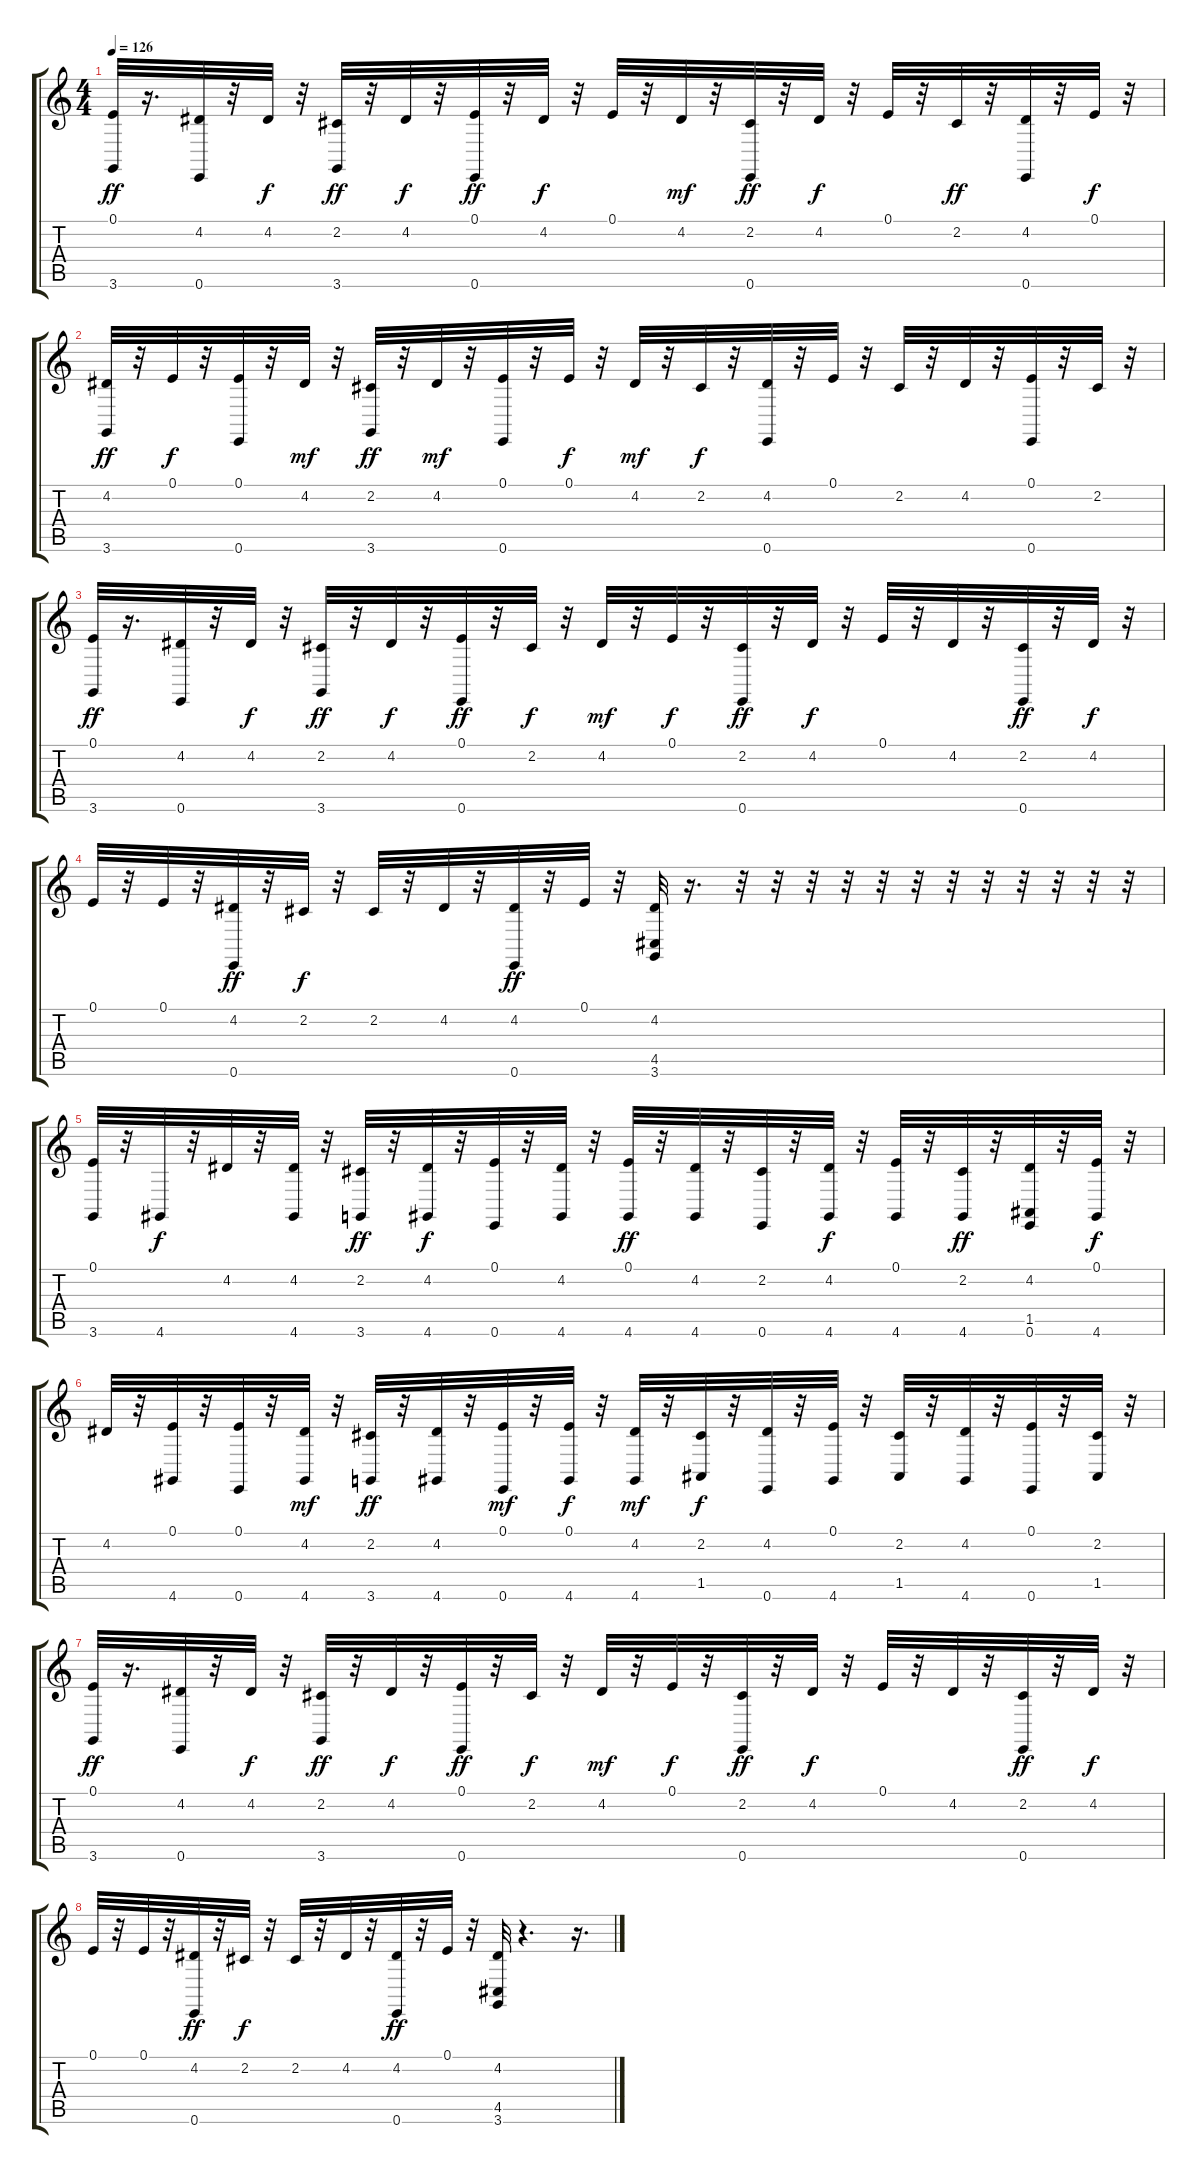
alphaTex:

\track "" {instrument brightacousticpiano}
\staff {score tabs}
\tuning (E4 B3 G3 D3 A2 E2) {hide}
\ts (4 4)
\tempo 126
\clef g2
\ks c
(0.1 3.6).32{dy ff} r.16{d} (4.2 0.6).32 r.32 4.2.32{dy f} r.32 (2.2 3.6).32{dy ff} r.32 4.2.32{dy f} r.32 (0.1 0.6).32{dy ff} r.32 4.2.32{dy f} r.32 0.1.32 r.32 4.2.32{dy mf} r.32 (2.2 0.6).32{dy ff} r.32 4.2.32{dy f} r.32 0.1.32 r.32 2.2.32{dy ff} r.32 (4.2 0.6).32 r.32 0.1.32{dy f} r.32 |
(4.2 3.6).32{dy ff} r.32 0.1.32{dy f} r.32 (0.1 0.6).32 r.32 4.2.32{dy mf} r.32 (2.2 3.6).32{dy ff} r.32 4.2.32{dy mf} r.32 (0.1 0.6).32 r.32 0.1.32{dy f} r.32 4.2.32{dy mf} r.32 2.2.32{dy f} r.32 (4.2 0.6).32 r.32 0.1.32 r.32 2.2.32 r.32 4.2.32 r.32 (0.1 0.6).32 r.32 2.2.32 r.32 |
(0.1 3.6).32{dy ff} r.16{d} (4.2 0.6).32 r.32 4.2.32{dy f} r.32 (2.2 3.6).32{dy ff} r.32 4.2.32{dy f} r.32 (0.1 0.6).32{dy ff} r.32 2.2.32{dy f} r.32 4.2.32{dy mf} r.32 0.1.32{dy f} r.32 (2.2 0.6).32{dy ff} r.32 4.2.32{dy f} r.32 0.1.32 r.32 4.2.32 r.32 (2.2 0.6).32{dy ff} r.32 4.2.32{dy f} r.32 |
0.1.32 r.32 0.1.32 r.32 (4.2 0.6).32{dy ff} r.32 2.2.32{dy f} r.32 2.2.32 r.32 4.2.32 r.32 (4.2 0.6).32{dy ff} r.32 0.1.32 r.32 (4.2 4.5 3.6).32 r.16{d} r.32 r.32 r.32 r.32 r.32 r.32 r.32 r.32 r.32 r.32 r.32 r.32 |
(0.1 3.6).32 r.32 4.6.32{dy f} r.32 4.2.32 r.32 (4.2 4.6).32 r.32 (2.2 3.6).32{dy ff} r.32 (4.2 4.6).32{dy f} r.32 (0.1 0.6).32 r.32 (4.2 4.6).32 r.32 (0.1 4.6).32{dy ff} r.32 (4.2 4.6).32 r.32 (2.2 0.6).32 r.32 (4.2 4.6).32{dy f} r.32 (0.1 4.6).32 r.32 (2.2 4.6).32{dy ff} r.32 (4.2 1.5 0.6).32 r.32 (0.1 4.6).32{dy f} r.32 |
4.2.32 r.32 (0.1 4.6).32 r.32 (0.1 0.6).32 r.32 (4.2 4.6).32{dy mf} r.32 (2.2 3.6).32{dy ff} r.32 (4.2 4.6).32 r.32 (0.1 0.6).32{dy mf} r.32 (0.1 4.6).32{dy f} r.32 (4.2 4.6).32{dy mf} r.32 (2.2 1.5).32{dy f} r.32 (4.2 0.6).32 r.32 (0.1 4.6).32 r.32 (2.2 1.5).32 r.32 (4.2 4.6).32 r.32 (0.1 0.6).32 r.32 (2.2 1.5).32 r.32 |
(0.1 3.6).32{dy ff} r.16{d} (4.2 0.6).32 r.32 4.2.32{dy f} r.32 (2.2 3.6).32{dy ff} r.32 4.2.32{dy f} r.32 (0.1 0.6).32{dy ff} r.32 2.2.32{dy f} r.32 4.2.32{dy mf} r.32 0.1.32{dy f} r.32 (2.2 0.6).32{dy ff} r.32 4.2.32{dy f} r.32 0.1.32 r.32 4.2.32 r.32 (2.2 0.6).32{dy ff} r.32 4.2.32{dy f} r.32 |
0.1.32 r.32 0.1.32 r.32 (4.2 0.6).32{dy ff} r.32 2.2.32{dy f} r.32 2.2.32 r.32 4.2.32 r.32 (4.2 0.6).32{dy ff} r.32 0.1.32 r.32 (4.2 4.5 3.6).32 r.4{d} r.16{d}
